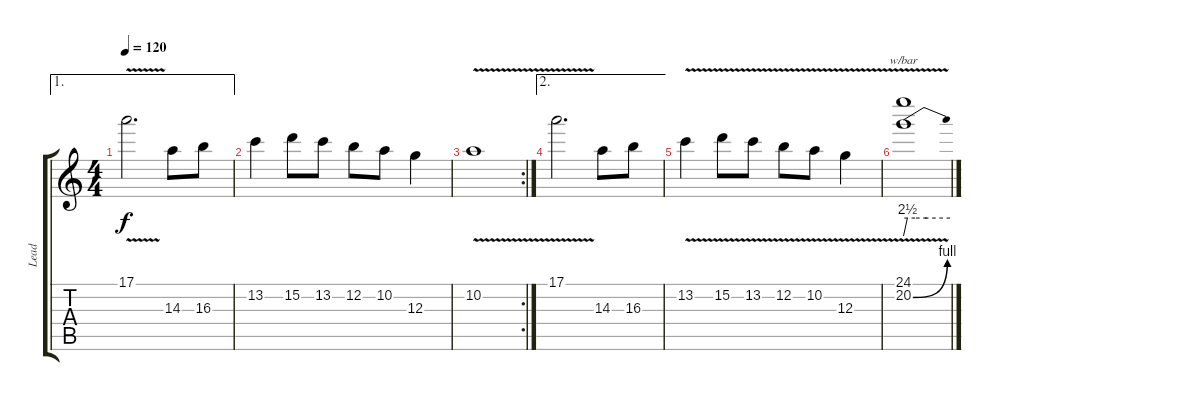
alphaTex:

\track ("Lead" "Lead") {instrument overdrivenguitar}
\staff {score tabs}
\tuning (E4 B3 G3 D3 A2 E2) {hide}
\ae 1
\ts (4 4)
\tempo 120
\clef g2
\ks c
17.1{v}.2{d dy f} 14.3.8 16.3.8 |
13.2.4 15.2.8 13.2.8 12.2.8 10.2.8 12.3.4 |
\rc 2
10.2{v}.1 |
\ae 2
17.1{v}.2{d} 14.3.8 16.3.8 |
13.2{v}.4 15.2{v}.8 13.2{v}.8 12.2{v}.8 10.2{v}.8 12.3{v}.4 |
(24.1{v} 20.2{be (bend 0 0 60 4)}).1{tbe (custom default 0 0 5 10 15 10 30 10 60 10)}
